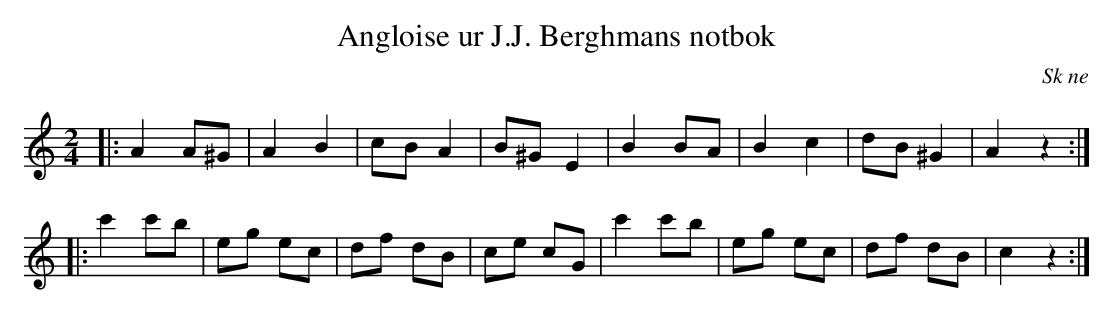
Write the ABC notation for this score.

X:1
T:Angloise ur J.J. Berghmans notbok
O:Sk ne
M:2/4
L:1/8
K:C
|: A2 A^G | A2 B2 | cB A2 | B^GE2 | B2 BA | B2 c2 | dB ^G2 | A2 z2 :|
|: c'2 c'b | eg ec | df dB | ce cG | c'2 c'b | eg ec | df dB | c2 z2 :|
